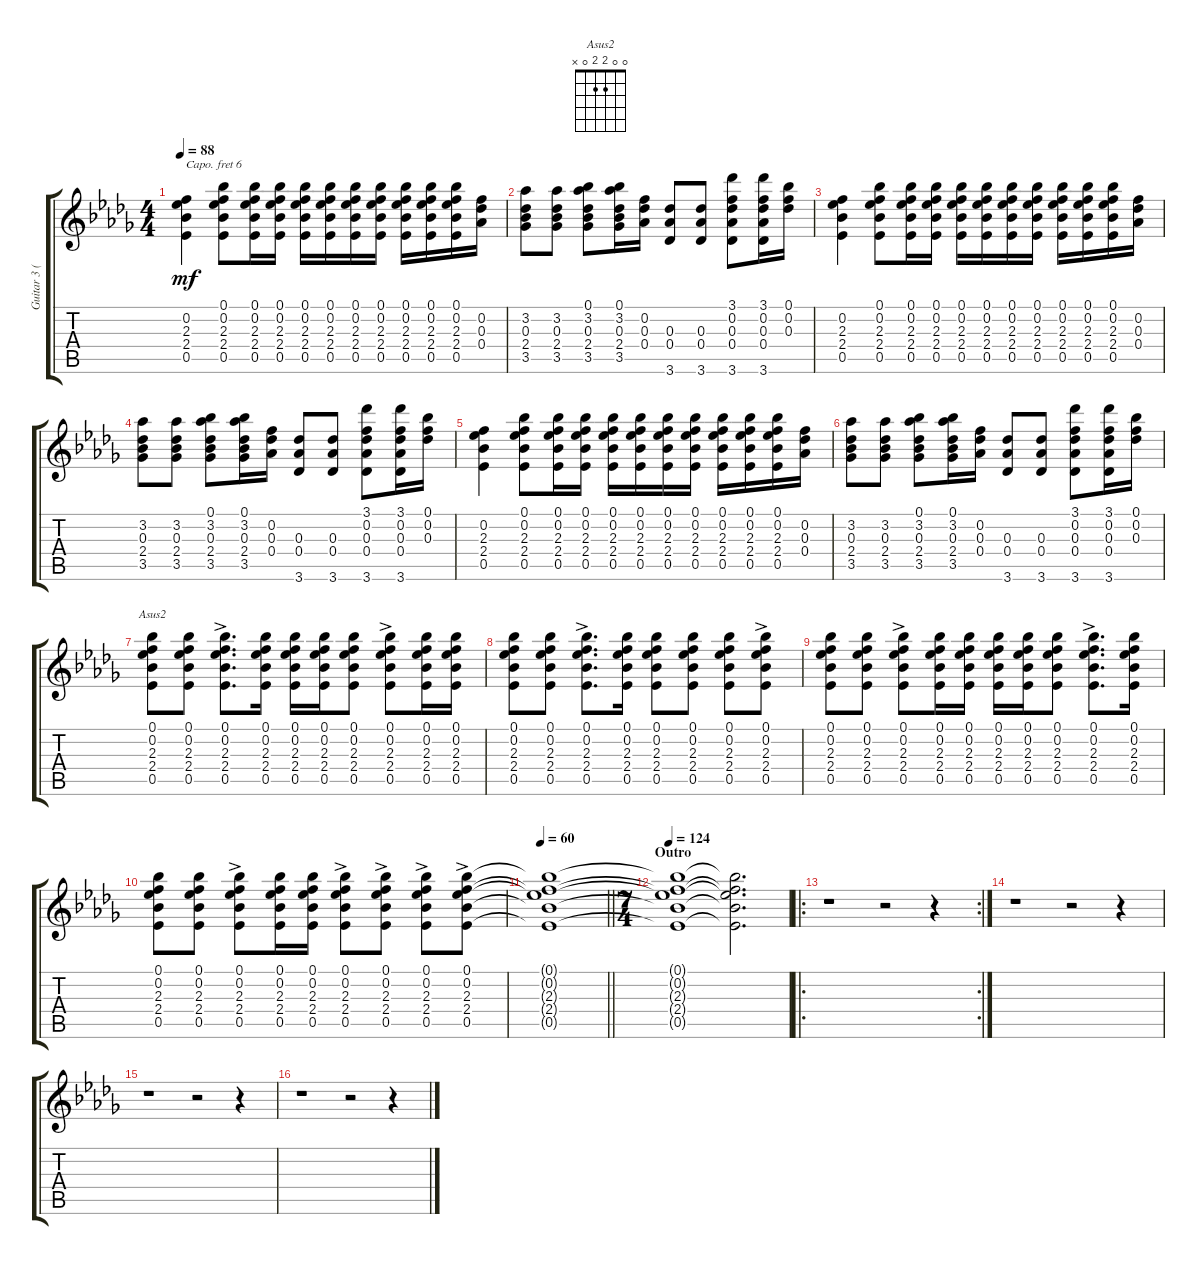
\track ("Guitar 3 (elec. w/ clean tone)" "Guitar 3 (") {instrument electricguitarclean}
\staff {score tabs}
\capo 6
\tuning (E4 B3 G3 D3 A2 E2) {hide}
\chord ("Asus2" 0 0 2 2 0 x)
\ts (4 4)
\tempo 88
\clef g2
\ks bbminor
(0.2 2.3 2.4 0.5).4{dy mf} (0.1 0.2 2.3 2.4 0.5).8 (0.1 0.2 2.3 2.4 0.5).16 (0.1 0.2 2.3 2.4 0.5).16 (0.1 0.2 2.3 2.4 0.5).16 (0.1 0.2 2.3 2.4 0.5).16 (0.1 0.2 2.3 2.4 0.5).16 (0.1 0.2 2.3 2.4 0.5).16 (0.1 0.2 2.3 2.4 0.5).16 (0.1 0.2 2.3 2.4 0.5).16 (0.1 0.2 2.3 2.4 0.5).16 (0.2 0.3 0.4).16 |
(3.2 0.3 2.4 3.5).8 (3.2 0.3 2.4 3.5).8 (0.1 3.2 0.3 2.4 3.5).8 (0.1 3.2 0.3 2.4 3.5).16 (0.2 0.3 0.4).16 (0.3 0.4 3.6).8 (0.3 0.4 3.6).8 (3.1 0.2 0.3 0.4 3.6).8 (3.1 0.2 0.3 0.4 3.6).16 (0.1 0.2 0.3).16 |
(0.2 2.3 2.4 0.5).4 (0.1 0.2 2.3 2.4 0.5).8 (0.1 0.2 2.3 2.4 0.5).16 (0.1 0.2 2.3 2.4 0.5).16 (0.1 0.2 2.3 2.4 0.5).16 (0.1 0.2 2.3 2.4 0.5).16 (0.1 0.2 2.3 2.4 0.5).16 (0.1 0.2 2.3 2.4 0.5).16 (0.1 0.2 2.3 2.4 0.5).16 (0.1 0.2 2.3 2.4 0.5).16 (0.1 0.2 2.3 2.4 0.5).16 (0.2 0.3 0.4).16 |
(3.2 0.3 2.4 3.5).8 (3.2 0.3 2.4 3.5).8 (0.1 3.2 0.3 2.4 3.5).8 (0.1 3.2 0.3 2.4 3.5).16 (0.2 0.3 0.4).16 (0.3 0.4 3.6).8 (0.3 0.4 3.6).8 (3.1 0.2 0.3 0.4 3.6).8 (3.1 0.2 0.3 0.4 3.6).16 (0.1 0.2 0.3).16 |
(0.2 2.3 2.4 0.5).4 (0.1 0.2 2.3 2.4 0.5).8 (0.1 0.2 2.3 2.4 0.5).16 (0.1 0.2 2.3 2.4 0.5).16 (0.1 0.2 2.3 2.4 0.5).16 (0.1 0.2 2.3 2.4 0.5).16 (0.1 0.2 2.3 2.4 0.5).16 (0.1 0.2 2.3 2.4 0.5).16 (0.1 0.2 2.3 2.4 0.5).16 (0.1 0.2 2.3 2.4 0.5).16 (0.1 0.2 2.3 2.4 0.5).16 (0.2 0.3 0.4).16 |
(3.2 0.3 2.4 3.5).8 (3.2 0.3 2.4 3.5).8 (0.1 3.2 0.3 2.4 3.5).8 (0.1 3.2 0.3 2.4 3.5).16 (0.2 0.3 0.4).16 (0.3 0.4 3.6).8 (0.3 0.4 3.6).8 (3.1 0.2 0.3 0.4 3.6).8 (3.1 0.2 0.3 0.4 3.6).16 (0.1 0.2 0.3).16 |
(0.1 0.2 2.3 2.4 0.5).8{ch "Asus2"} (0.1 0.2 2.3 2.4 0.5).8 (0.1{ac} 0.2{ac} 2.3{ac} 2.4{ac} 0.5{ac}).8{d} (0.1 0.2 2.3 2.4 0.5).16 (0.1 0.2 2.3 2.4 0.5).16 (0.1 0.2 2.3 2.4 0.5).16 (0.1 0.2 2.3 2.4 0.5).8 (0.1{ac} 0.2{ac} 2.3{ac} 2.4{ac} 0.5{ac}).8 (0.1 0.2 2.3 2.4 0.5).16 (0.1 0.2 2.3 2.4 0.5).16 |
(0.1 0.2 2.3 2.4 0.5).8 (0.1 0.2 2.3 2.4 0.5).8 (0.1{ac} 0.2{ac} 2.3{ac} 2.4{ac} 0.5{ac}).8{d} (0.1 0.2 2.3 2.4 0.5).16 (0.1 0.2 2.3 2.4 0.5).8 (0.1 0.2 2.3 2.4 0.5).8 (0.1 0.2 2.3 2.4 0.5).8 (0.1{ac} 0.2{ac} 2.3{ac} 2.4{ac} 0.5{ac}).8 |
(0.1 0.2 2.3 2.4 0.5).8 (0.1 0.2 2.3 2.4 0.5).8 (0.1{ac} 0.2{ac} 2.3{ac} 2.4{ac} 0.5{ac}).8 (0.1 0.2 2.3 2.4 0.5).16 (0.1 0.2 2.3 2.4 0.5).16 (0.1 0.2 2.3 2.4 0.5).16 (0.1 0.2 2.3 2.4 0.5).16 (0.1 0.2 2.3 2.4 0.5).8 (0.1{ac} 0.2{ac} 2.3{ac} 2.4{ac} 0.5{ac}).8{d} (0.1 0.2 2.3 2.4 0.5).16 |
(0.1 0.2 2.3 2.4 0.5).8 (0.1 0.2 2.3 2.4 0.5).8 (0.1{ac} 0.2{ac} 2.3{ac} 2.4{ac} 0.5{ac}).8 (0.1 0.2 2.3 2.4 0.5).16 (0.1 0.2 2.3 2.4 0.5).16 (0.1{ac} 0.2{ac} 2.3{ac} 2.4{ac} 0.5{ac}).8 (0.1{ac} 0.2{ac} 2.3{ac} 2.4{ac} 0.5{ac}).8 (0.1{ac} 0.2{ac} 2.3{ac} 2.4{ac} 0.5{ac}).8 (0.1{ac} 0.2{ac} 2.3{ac} 2.4{ac} 0.5{ac}).8 |
\tempo 60
\barLineRight lightlight
(0.1{t} 0.2{t} 2.3{t} 2.4{t} 0.5{t}).1 |
\ts (7 4)
\section ("" "Outro")
\tempo 124
(0.1{t} 0.2{t} 2.3{t} 2.4{t} 0.5{t}).1 (0.1{t} 0.2{t} 2.3{t} 2.4{t} 0.5{t}).2{d} |
\ro
\rc 2
r.1 r.2 r.4 |
r.1 r.2 r.4 |
r.1 r.2 r.4 |
r.1 r.2 r.4
